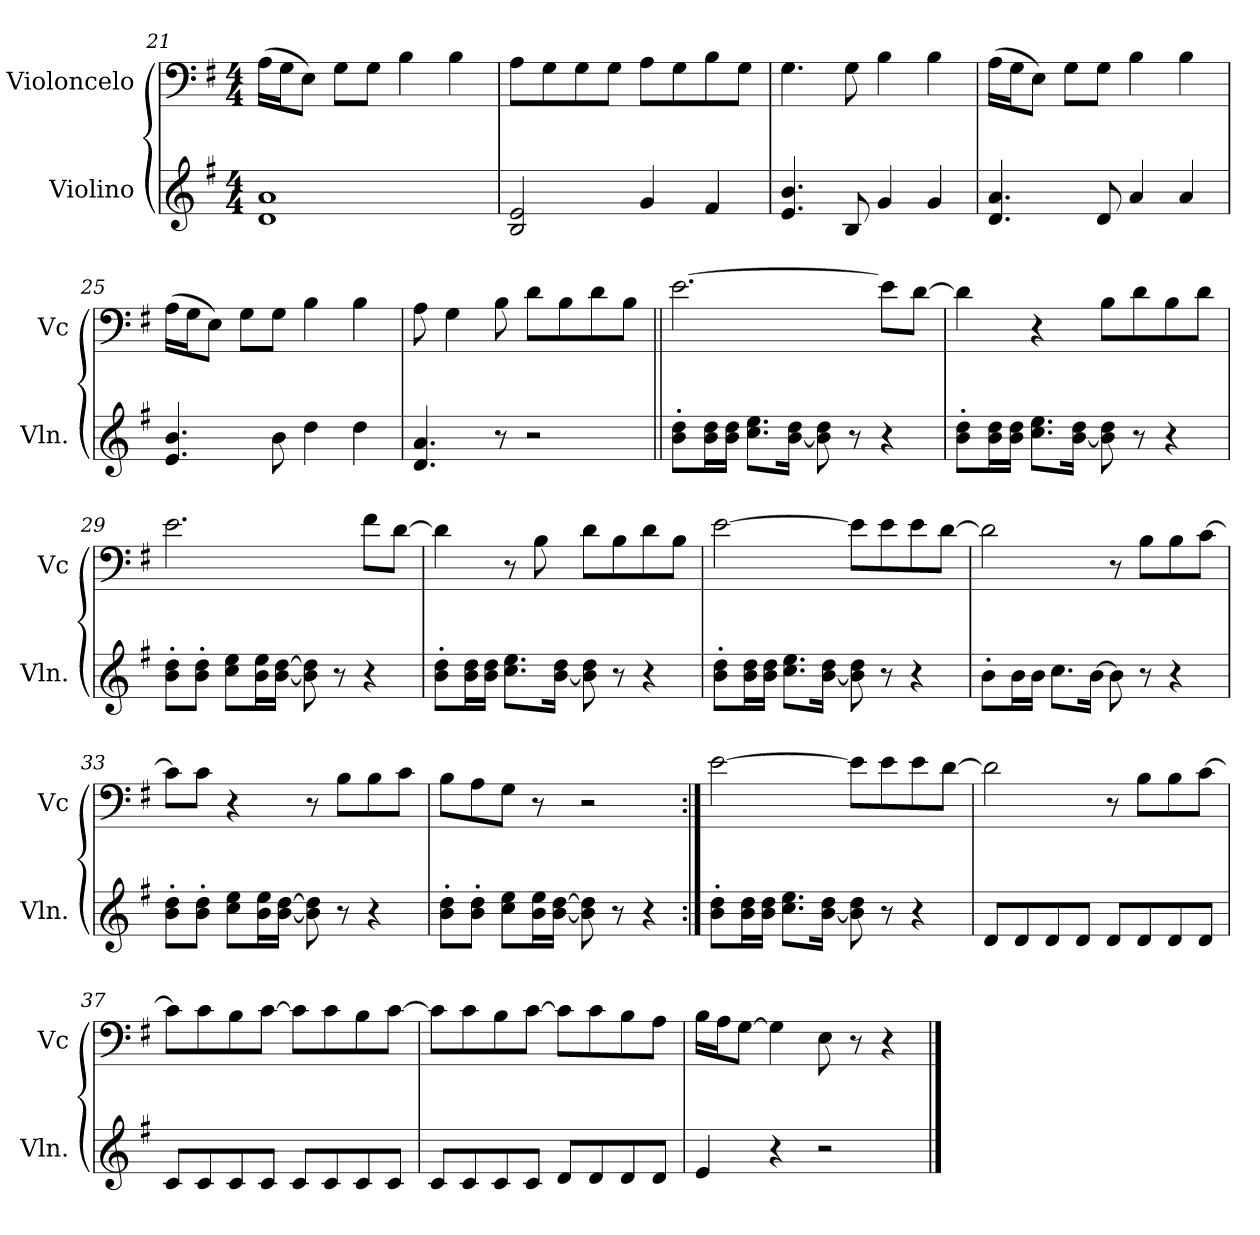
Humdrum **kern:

**kern	**kern
*part2	*part1
*staff2	*staff1
*I"Violino	*I"Violoncelo
*I'Vln.	*I'Vc
*clefG2	*clefF4
*k[f#]	*k[f#]
*M4/4	*M4/4
=21	=21
1d 1a	(>16A\LL
.	16G\J
.	8E\J)
.	8G\L
.	8G\J
.	4B\
.	4B\
=22	=22
2B/ 2e/	8A\L
.	8G\
.	8G\
.	8G\J
4g/	8A\L
.	8G\
4f#/	8B\
.	8G\J
=23	=23
4.e/ 4.b/	4.G\
8B/	8G\
4g/	4B\
4g/	4B\
=24	=24
4.d/ 4.a/	(>16A\LL
.	16G\J
.	8E\J)
.	8G\L
8d/	8G\J
4a/	4B\
4a/	4B\
=25	=25
4.e/ 4.b/	(>16A\LL
.	16G\J
.	8E\J)
.	8G\L
8b\	8G\J
4dd\	4B\
4dd\	4B\
!!LO:LB:g=z
=26	=26
4.d/ 4.a/	8A\
.	4G\
8r	8B\
2r	8d\L
.	8B\
.	8d\
.	8B\J
=27||	=27||
8b\' 8dd\'L	[2.e\
16b\ 16dd\L	.
16b\ 16dd\JJ	.
8.cc\ 8.ee\L	.
[16b\ 16dd\Jk	.
8b\] 8dd\	.
8r	.
4r	8e\L]
.	[8d\J
=28	=28
8b\' 8dd\'L	4d\]
16b\ 16dd\L	.
16b\ 16dd\JJ	.
8.cc\ 8.ee\L	4r
[16b\ 16dd\Jk	.
8b\] 8dd\	8B\L
8r	8d\
4r	8B\
.	8d\J
=29	=29
8b\' 8dd\'L	2.e\
8b\' 8dd\'J	.
8cc\ 8ee\L	.
16b\ 16ee\L	.
[16b\ [16dd\JJ	.
8b\] 8dd\]	.
8r	.
4r	8f#\L
.	[8d\J
=30	=30
8b\' 8dd\'L	4d\]
16b\ 16dd\L	.
16b\ 16dd\JJ	.
8.cc\ 8.ee\L	8r
.	8B\
[16b\ 16dd\Jk	.
8b\] 8dd\	8d\L
8r	8B\
4r	8d\
.	8B\J
!!LO:LB:g=z
=31	=31
8b\' 8dd\'L	[2e\
16b\ 16dd\L	.
16b\ 16dd\JJ	.
8.cc\ 8.ee\L	.
[16b\ 16dd\Jk	.
8b\] 8dd\	8e\L]
8r	8e\
4r	8e\
.	[8d\J
=32	=32
8b'\L	2d\]
16b\L	.
16b\JJ	.
8.cc\L	.
[16b\Jk	.
8b\]	8r
8r	8B\L
4r	8B\
.	[8c\J
=33	=33
8b\' 8dd\'L	8c\L]
8b\' 8dd\'J	8c\J
8cc\ 8ee\L	4r
16b\ 16ee\L	.
[16b\ [16dd\JJ	.
8b\] 8dd\]	8r
8r	8B\L
4r	8B\
.	8c\J
=34	=34
8b\' 8dd\'L	8B\L
8b\' 8dd\'J	8A\
8cc\ 8ee\L	8G\J
16b\ 16ee\L	8r
[16b\ [16dd\JJ	.
8b\] 8dd\]	2r
8r	.
4r	.
!!LO:LB:g=z
=35:|!	=35:|!
8b\' 8dd\'L	[2e\
16b\ 16dd\L	.
16b\ 16dd\JJ	.
8.cc\ 8.ee\L	.
[16b\ 16dd\Jk	.
8b\] 8dd\	8e\L]
8r	8e\
4r	8e\
.	[8d\J
=36	=36
8d/L	2d\]
8d/	.
8d/	.
8d/J	.
8d/L	8r
8d/	8B\L
8d/	8B\
8d/J	[8c\J
=37	=37
8c/L	8c\L]
8c/	8c\
8c/	8B\
8c/J	[8c\J
8c/L	8c\L]
8c/	8c\
8c/	8B\
8c/J	[8c\J
=38	=38
8c/L	8c\L]
8c/	8c\
8c/	8B\
8c/J	[8c\J
8d/L	8c\L]
8d/	8c\
8d/	8B\
8d/J	8A\J
=39	=39
4e/	16B\LL
.	16A\J
.	[8G\J
4r	4G\]
2r	8E\
.	8r
.	4r
==	==
*-	*-
